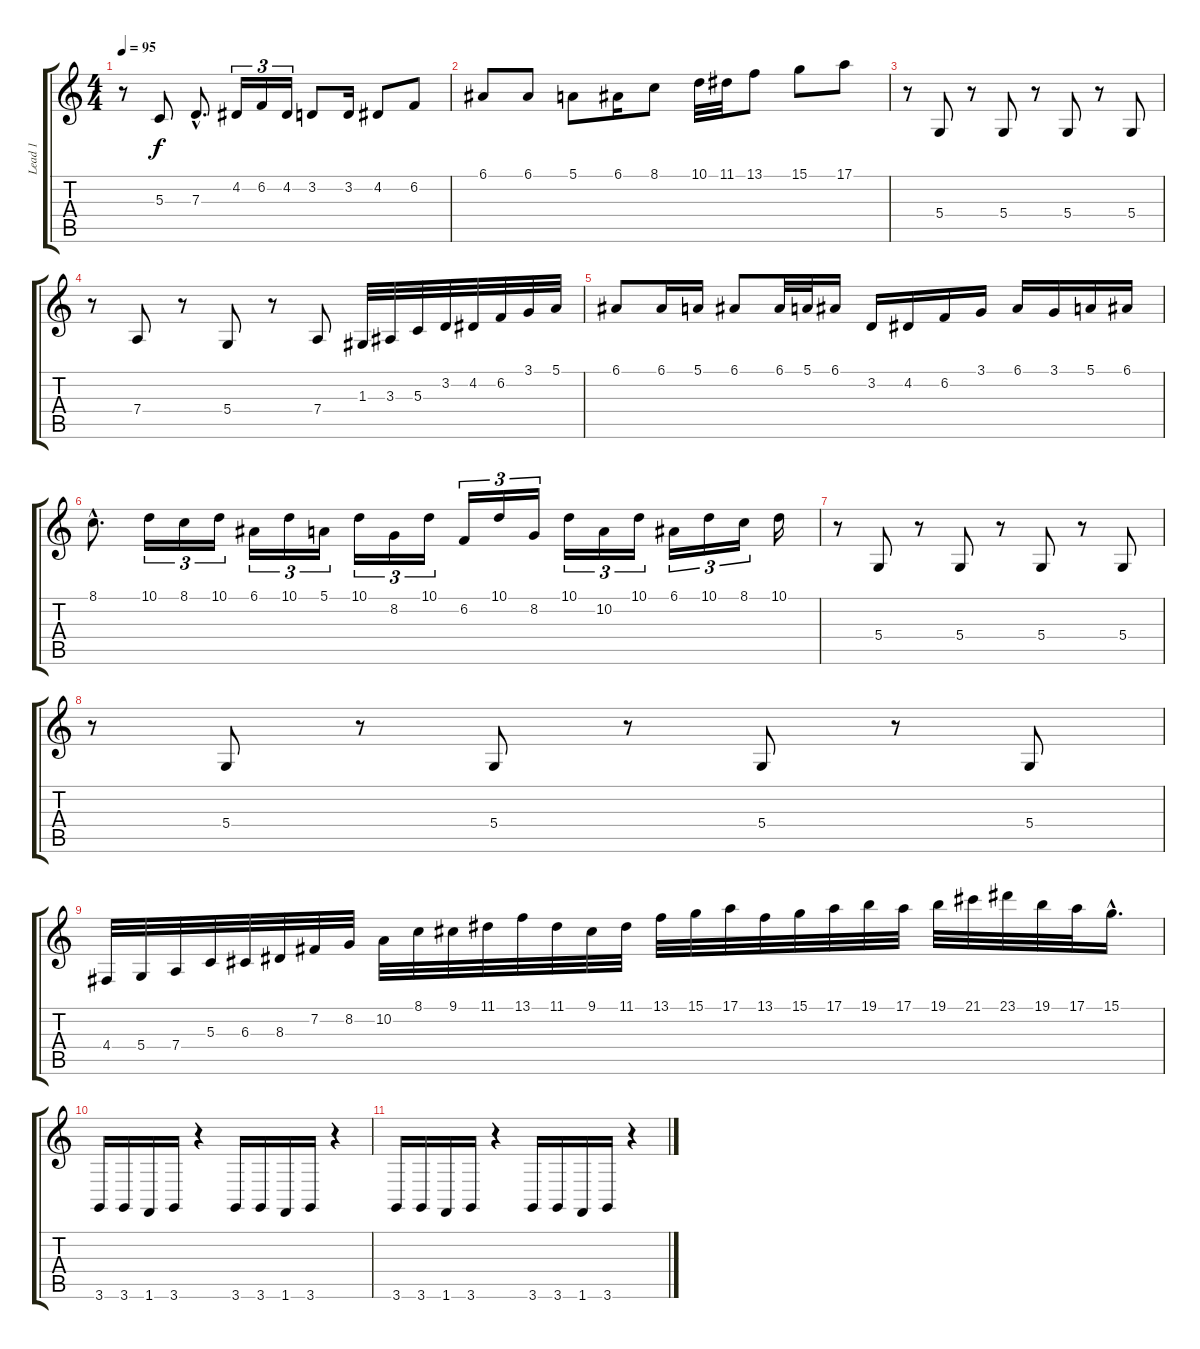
\track ("Lead 1" "Lead 1") {instrument vibraphone}
\staff {score tabs}
\tuning (E4 B3 G3 D3 A2 E2) {hide}
\ts (4 4)
\tempo 95
\clef g2
\ks c
r.8{dy f instrument vibraphone} 5.3.8 7.3{hac}.8{d} 4.2.16{tu (3 2)} 6.2.16{tu (3 2)} 4.2.16{tu (3 2)} 3.2.8 3.2.16 4.2.8 6.2.8 |
6.1.8 6.1.8 5.1.8 6.1.16 8.1.8 10.1.32 11.1.32 13.1.8 15.1.8 17.1.8 |
r.8 5.4.8 r.8 5.4.8 r.8 5.4.8 r.8 5.4.8 |
r.8 7.4.8 r.8 5.4.8 r.8 7.4.8 1.3.32 3.3.32 5.3.32 3.2.32 4.2.32 6.2.32 3.1.32 5.1.32 |
6.1.8 6.1.16 5.1.16 6.1.8 6.1.32 5.1.32 6.1.16 3.2.16 4.2.16 6.2.16 3.1.16 6.1.16 3.1.16 5.1.16 6.1.16 |
8.1{hac}.8{d} 10.1.16{tu (3 2)} 8.1.16{tu (3 2)} 10.1.16{tu (3 2)} 6.1.16{tu (3 2)} 10.1.16{tu (3 2)} 5.1.16{tu (3 2)} 10.1.16{tu (3 2)} 8.2.16{tu (3 2)} 10.1.16{tu (3 2)} 6.2.16{tu (3 2)} 10.1.16{tu (3 2)} 8.2.16{tu (3 2)} 10.1.16{tu (3 2)} 10.2.16{tu (3 2)} 10.1.16{tu (3 2)} 6.1.16{tu (3 2)} 10.1.16{tu (3 2)} 8.1.16{tu (3 2)} 10.1.16 |
r.8 5.4.8 r.8 5.4.8 r.8 5.4.8 r.8 5.4.8 |
r.8 5.4.8 r.8 5.4.8 r.8 5.4.8 r.8 5.4.8 |
4.4.32 5.4.32 7.4.32 5.3.32 6.3.32 8.3.32 7.2.32 8.2.32 10.2.32 8.1.32 9.1.32 11.1.32 13.1.32 11.1.32 9.1.32 11.1.32 13.1.32 15.1.32 17.1.32 13.1.32 15.1.32 17.1.32 19.1.32 17.1.32 19.1.32 21.1.32 23.1.32 19.1.32 17.1.32 15.1{hac}.16{d} |
3.6.16 3.6.16 1.6.16 3.6.16 r.4 3.6.16 3.6.16 1.6.16 3.6.16 r.4 |
3.6.16 3.6.16 1.6.16 3.6.16 r.4 3.6.16 3.6.16 1.6.16 3.6.16 r.4
